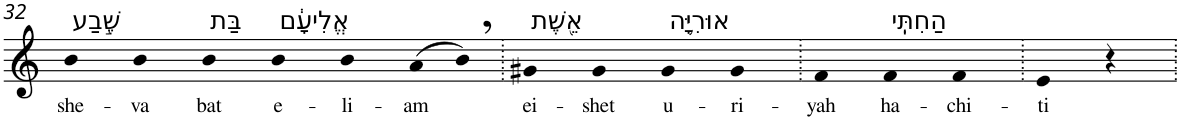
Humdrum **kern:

**kern	**text
*part1	*part1
*staff1	*staff1
*I"Piano	*
*I'Pno	*
!!LO:PB:g=z
*clefG2	*
*k[]	*
=32	=32
!LO:TX:a:t=שֶׁ֣בַע	!
!	!LO:LY:b
4b	she-
!	!LO:LY:b
4b	-va
!LO:TX:a:t=בַּת	!
!	!LO:LY:b
4b	bat
!LO:TX:a:t=אֱלִיעָ֔ם	!
!	!LO:LY:b
4b	e-
!	!LO:LY:b
4b	-li-
!	!LO:LY:b
(>8a	-am
8b,)	.
=33.	=33.
!LO:TX:a:t=אֵ֖שֶׁת	!
!	!LO:LY:b
4g#X	ei-
!	!LO:LY:b
4g#	-shet
!LO:TX:a:t=אוּרִיָּ֥ה	!
!	!LO:LY:b
4g#	u-
!	!LO:LY:b
4g#	-ri-
=34.	=34.
!	!LO:LY:b
4f	-yah
!LO:TX:a:t=הַחִתִּֽי	!
!	!LO:LY:b
4f	ha-
!	!LO:LY:b
4f	-chi-
=35.	=35.
!	!LO:LY:b
4e	-ti
4r	.
=.	=.
*-	*-
